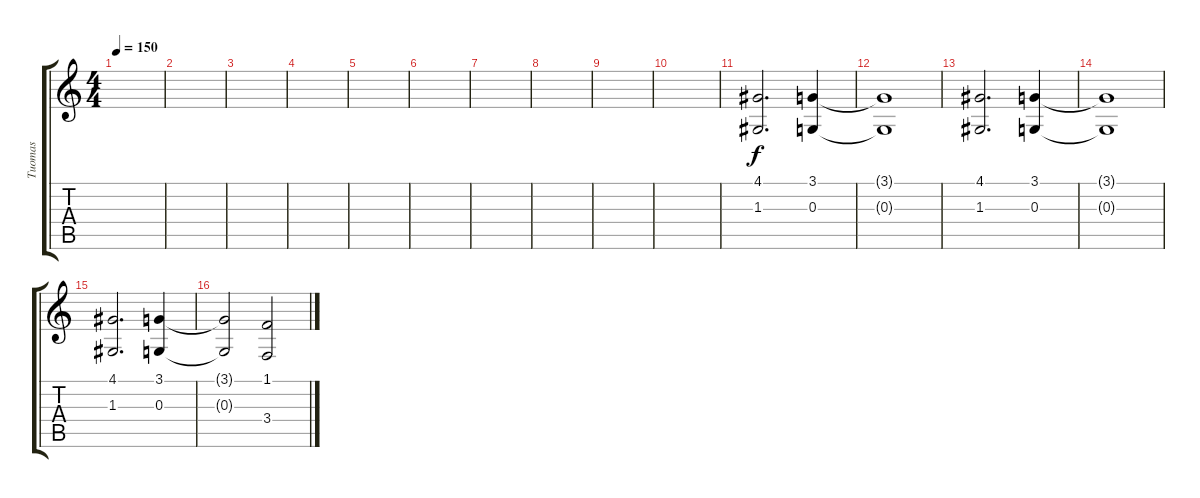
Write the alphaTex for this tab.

\track ("Tuomas" "Tuomas") {instrument synthstrings1}
\staff {score tabs}
\tuning (E4 B3 G3 D3 A2 E2) {hide}
\ts (4 4)
\tempo 150
\clef g2
\ks c
|
|
|
|
|
|
|
|
|
|
(4.1 1.3).2{d volume 10} (3.1 0.3).4 |
(3.1{t} 0.3{t}).1 |
(4.1 1.3).2{d} (3.1 0.3).4 |
(3.1{t} 0.3{t}).1 |
(4.1 1.3).2{d} (3.1 0.3).4 |
(3.1{t} 0.3{t}).2 (1.1 3.4).2
